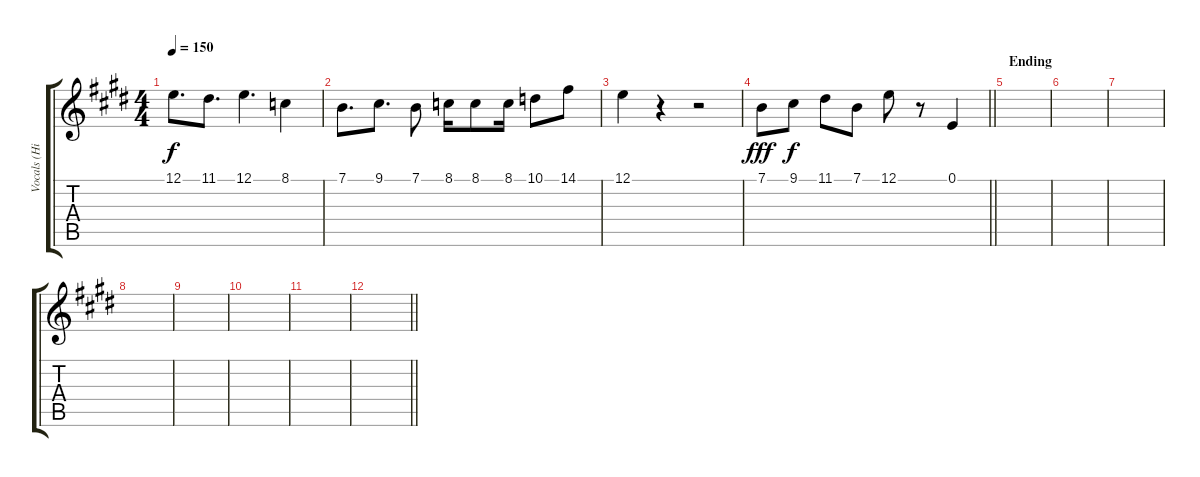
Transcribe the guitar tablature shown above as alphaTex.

\track ("Vocals (Hirasawa Yui)" "Vocals (Hi") {instrument altosax}
\staff {score tabs}
\tuning (E4 B3 G3 D3 A2 E2) {hide}
\ts (4 4)
\tempo 150
\clef g2
\ks e
12.1.8{d dy f} 11.1.8{d} 12.1.4{d} 8.1.4 |
7.1.8{d} 9.1.8{d} 7.1.8 8.1.16 8.1.8 8.1.16 10.1.8 14.1.8 |
12.1.4 r.4 r.2 |
\barLineRight lightlight
7.1.8{dy fff} 9.1.8{dy f} 11.1.8 7.1.8 12.1.8 r.8 0.1.4 |
\section ("" "Ending")
|
|
|
|
|
|
|
\barLineRight lightlight
